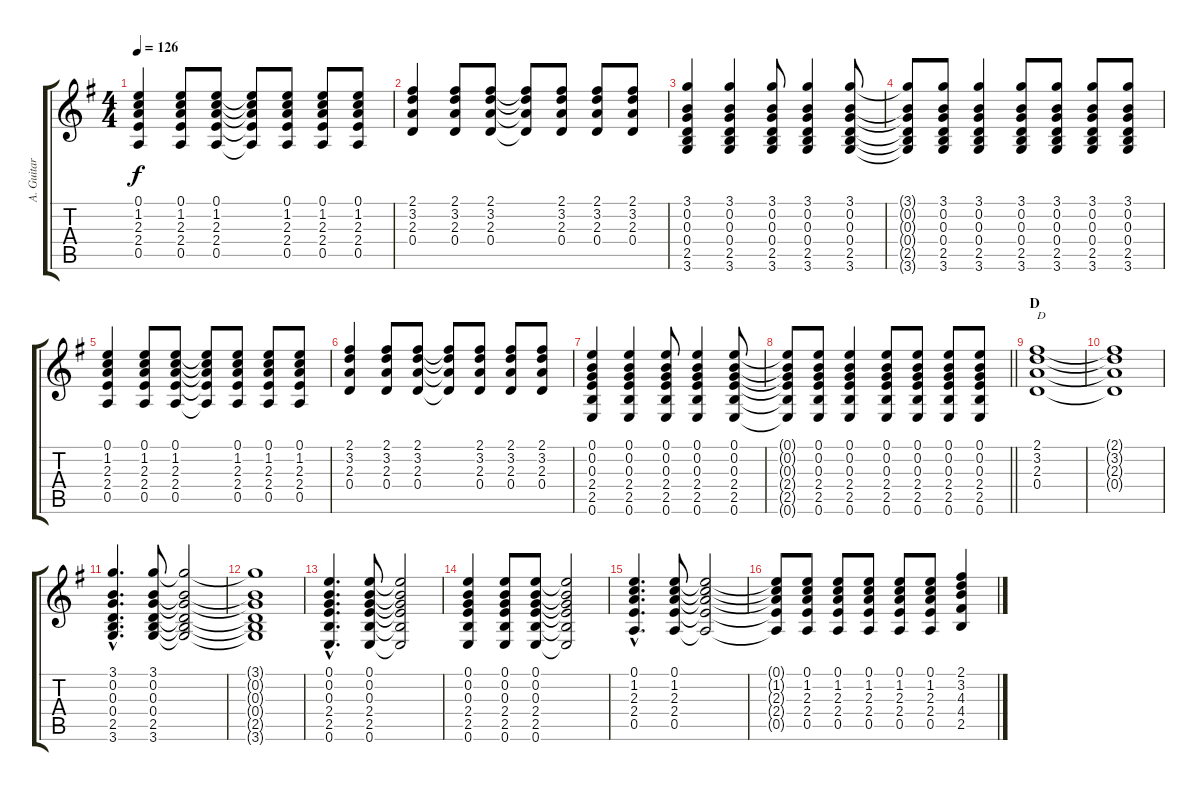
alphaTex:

\track ("A. Guitar" "A. Guitar") {instrument acousticguitarnylon}
\staff {score tabs}
\tuning (E4 B3 G3 D3 A2 E2) {hide}
\ts (4 4)
\tempo 126
\clef g2
\ks g
(0.1 1.2 2.3 2.4 0.5).4{dy f} (0.1 1.2 2.3 2.4 0.5).8 (0.1 1.2 2.3 2.4 0.5).8 (0.1{t} 1.2{t} 2.3{t} 2.4{t} 0.5{t}).8 (0.1 1.2 2.3 2.4 0.5).8 (0.1 1.2 2.3 2.4 0.5).8 (0.1 1.2 2.3 2.4 0.5).8 |
(2.1 3.2 2.3 0.4).4 (2.1 3.2 2.3 0.4).8 (2.1 3.2 2.3 0.4).8 (2.1{t} 3.2{t} 2.3{t} 0.4{t}).8 (2.1 3.2 2.3 0.4).8 (2.1 3.2 2.3 0.4).8 (2.1 3.2 2.3 0.4).8 |
(3.1 0.2 0.3 0.4 2.5 3.6).4 (3.1 0.2 0.3 0.4 2.5 3.6).4 (3.1 0.2 0.3 0.4 2.5 3.6).8 (3.1 0.2 0.3 0.4 2.5 3.6).4 (3.1 0.2 0.3 0.4 2.5 3.6).8 |
(3.1{t} 0.2{t} 0.3{t} 0.4{t} 2.5{t} 3.6{t}).8 (3.1 0.2 0.3 0.4 2.5 3.6).8 (3.1 0.2 0.3 0.4 2.5 3.6).4 (3.1 0.2 0.3 0.4 2.5 3.6).8 (3.1 0.2 0.3 0.4 2.5 3.6).8 (3.1 0.2 0.3 0.4 2.5 3.6).8 (3.1 0.2 0.3 0.4 2.5 3.6).8 |
(0.1 1.2 2.3 2.4 0.5).4 (0.1 1.2 2.3 2.4 0.5).8 (0.1 1.2 2.3 2.4 0.5).8 (0.1{t} 1.2{t} 2.3{t} 2.4{t} 0.5{t}).8 (0.1 1.2 2.3 2.4 0.5).8 (0.1 1.2 2.3 2.4 0.5).8 (0.1 1.2 2.3 2.4 0.5).8 |
(2.1 3.2 2.3 0.4).4 (2.1 3.2 2.3 0.4).8 (2.1 3.2 2.3 0.4).8 (2.1{t} 3.2{t} 2.3{t} 0.4{t}).8 (2.1 3.2 2.3 0.4).8 (2.1 3.2 2.3 0.4).8 (2.1 3.2 2.3 0.4).8 |
(0.1 0.2 0.3 2.4 2.5 0.6).4 (0.1 0.2 0.3 2.4 2.5 0.6).4 (0.1 0.2 0.3 2.4 2.5 0.6).8 (0.1 0.2 0.3 2.4 2.5 0.6).4 (0.1 0.2 0.3 2.4 2.5 0.6).8 |
\barLineRight lightlight
(0.1{t} 0.2{t} 0.3{t} 2.4{t} 2.5{t} 0.6{t}).8 (0.1 0.2 0.3 2.4 2.5 0.6).8 (0.1 0.2 0.3 2.4 2.5 0.6).4 (0.1 0.2 0.3 2.4 2.5 0.6).8 (0.1 0.2 0.3 2.4 2.5 0.6).8 (0.1 0.2 0.3 2.4 2.5 0.6).8 (0.1 0.2 0.3 2.4 2.5 0.6).8 |
\section ("" "D")
(2.1 3.2 2.3 0.4).1{txt "D"} |
(2.1{t} 3.2{t} 2.3{t} 0.4{t}).1 |
(3.1{hac} 0.2{hac} 0.3{hac} 0.4{hac} 2.5{hac} 3.6{hac}).4{d} (3.1 0.2 0.3 0.4 2.5 3.6).8 (3.1{t} 0.2{t} 0.3{t} 0.4{t} 2.5{t} 3.6{t}).2 |
(3.1{t} 0.2{t} 0.3{t} 0.4{t} 2.5{t} 3.6{t}).1 |
(0.1{hac} 0.2{hac} 0.3{hac} 2.4{hac} 2.5{hac} 0.6{hac}).4{d} (0.1 0.2 0.3 2.4 2.5 0.6).8 (0.1{t} 0.2{t} 0.3{t} 2.4{t} 2.5{t} 0.6{t}).2 |
(0.1 0.2 0.3 2.4 2.5 0.6).4 (0.1 0.2 0.3 2.4 2.5 0.6).8 (0.1 0.2 0.3 2.4 2.5 0.6).8 (0.1{t} 0.2{t} 0.3{t} 2.4{t} 2.5{t} 0.6{t}).2 |
(0.1{hac} 1.2{hac} 2.3{hac} 2.4{hac} 0.5{hac}).4{d} (0.1 1.2 2.3 2.4 0.5).8 (0.1{t} 1.2{t} 2.3{t} 2.4{t} 0.5{t}).2 |
(0.1{t} 1.2{t} 2.3{t} 2.4{t} 0.5{t}).8 (0.1 1.2 2.3 2.4 0.5).8 (0.1 1.2 2.3 2.4 0.5).8 (0.1 1.2 2.3 2.4 0.5).8 (0.1 1.2 2.3 2.4 0.5).8 (0.1 1.2 2.3 2.4 0.5).8 (2.1 3.2 4.3 4.4 2.5).4
